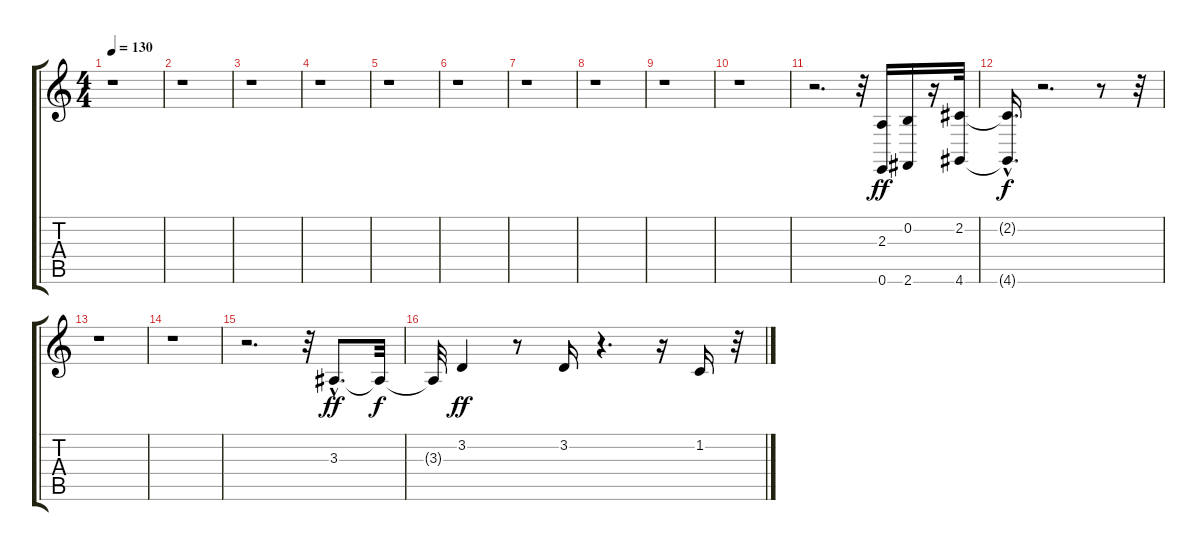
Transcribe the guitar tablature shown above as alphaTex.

\track "" {instrument vibraphone}
\staff {score tabs}
\tuning (E4 B3 G3 D3 A2 E2) {hide}
\ts (4 4)
\tempo 130
\clef g2
\ks c
r.1{dy f} |
r.1 |
r.1 |
r.1 |
r.1 |
r.1 |
r.1 |
r.1 |
r.1 |
r.1 |
r.2{d} r.32 (2.3 0.6).16{dy ff volume 16 balance 3 instrument trumpet} (0.2 2.6).16 r.16 (2.2 4.6).32 |
(2.2{hac t} 4.6{hac t}).16{d dy f} r.2{d} r.8 r.32 |
r.1 |
r.1 |
r.2{d} r.32 3.3{hac}.8{d dy ff} 3.3{t}.32{dy f} |
3.3{t}.32 3.2.4{dy ff} r.8 3.2.16{balance 0} r.4{d} r.16 1.2.16 r.32
